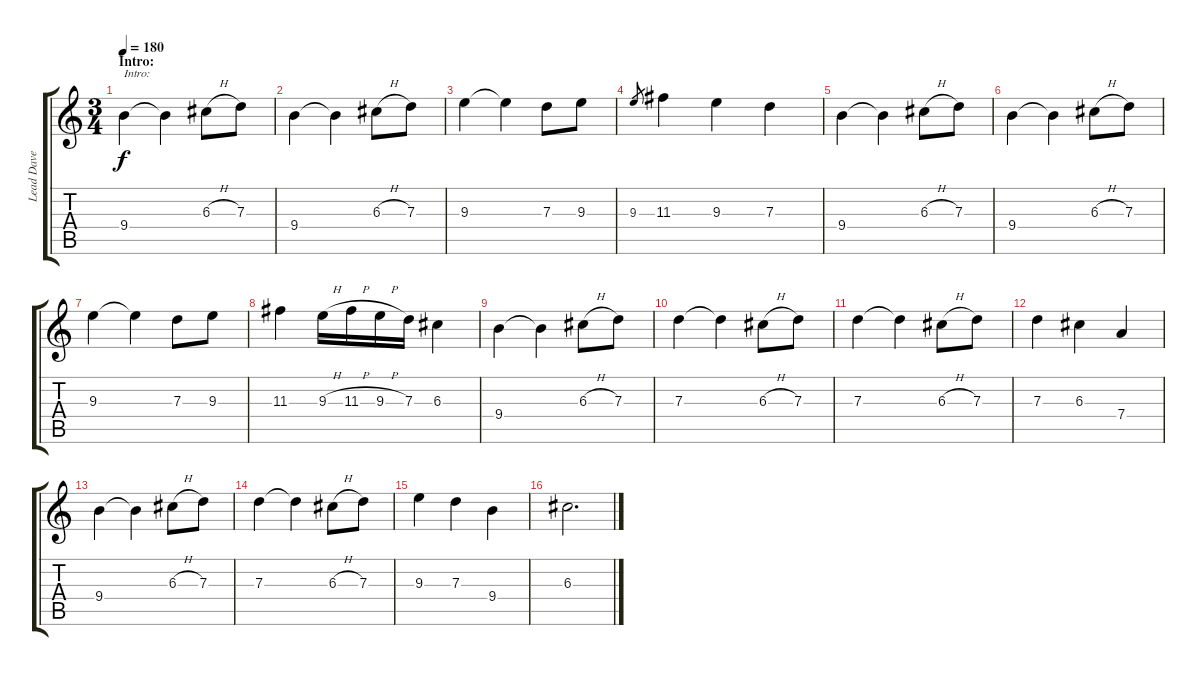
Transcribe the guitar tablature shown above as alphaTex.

\track ("Lead Dave Murray" "Lead Dave ") {instrument overdrivenguitar}
\staff {score tabs}
\tuning (E4 B3 G3 D3 A2 E2) {hide}
\ts (3 4)
\section ("" "Intro:")
\tempo 180
\tempo 145
\tempo 180
\clef g2
\ks c
9.4.4{txt "Intro:" dy f instrument overdrivenguitar} 9.4{t}.4 6.3{h}.8 7.3.8 |
9.4.4 9.4{t}.4 6.3{h}.8 7.3.8 |
9.3.4 9.3{t}.4 7.3.8 9.3.8 |
9.3.8{gr} 11.3.4 9.3.4 7.3.4 |
9.4.4 9.4{t}.4 6.3{h}.8 7.3.8 |
9.4.4 9.4{t}.4 6.3{h}.8 7.3.8 |
9.3.4 9.3{t}.4 7.3.8 9.3.8 |
11.3.4 9.3{h}.16 11.3{h}.16 9.3{h}.16 7.3.16 6.3.4 |
9.4.4 9.4{t}.4 6.3{h}.8 7.3.8 |
7.3.4 7.3{t}.4 6.3{h}.8 7.3.8 |
7.3.4 7.3{t}.4 6.3{h}.8 7.3.8 |
7.3.4 6.3.4 7.4.4 |
9.4.4 9.4{t}.4 6.3{h}.8 7.3.8 |
7.3.4 7.3{t}.4 6.3{h}.8 7.3.8 |
9.3.4 7.3.4 9.4.4 |
6.3.2{d}
